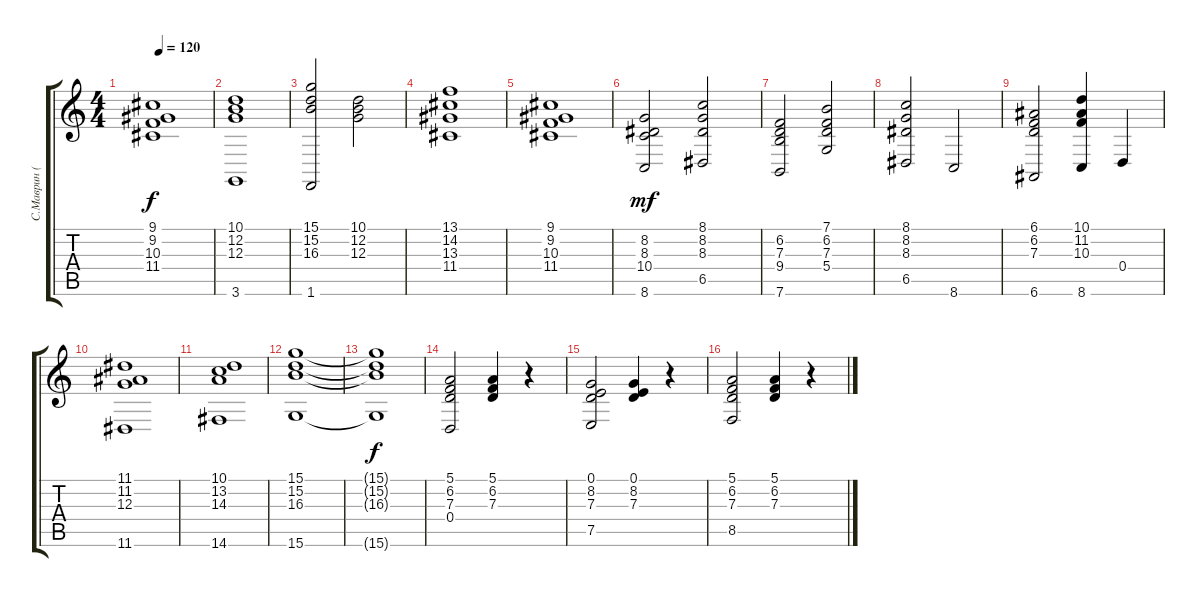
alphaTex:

\track ("С.Маврин (синтезатор)" "С.Маврин (") {instrument stringensemble1}
\staff {score tabs}
\tuning (E4 B3 G3 D3 A2 E2) {hide}
\ts (4 4)
\tempo 120
\clef g2
\ks c
(9.1 9.2 10.3 11.4).1{dy f} |
(10.1 12.2 12.3 3.6).1 |
(15.1 15.2 16.3 1.6).2 (10.1 12.2 12.3).2 |
(13.1 14.2 13.3 11.4).1 |
(9.1 9.2 10.3 11.4).1 |
(8.2 8.3 10.4 8.6).2{dy mf} (8.1 8.2 8.3 6.5).2 |
(6.2 7.3 9.4 7.6).2 (7.1 6.2 7.3 5.4).2 |
(8.1 8.2 8.3 6.5).2 8.6.2 |
(6.1 6.2 7.3 6.6).2 (10.1 11.2 10.3 8.6).4 0.4.4 |
(11.1 11.2 12.3 11.6).1 |
(10.1 13.2 14.3 14.6).1 |
(15.1 15.2 16.3 15.6).1 |
(15.1{t} 15.2{t} 16.3{t} 15.6{t}).1{dy f} |
(5.1 6.2 7.3 0.4).2 (5.1 6.2 7.3).4 r.4 |
(0.1 8.2 7.3 7.5).2 (0.1 8.2 7.3).4 r.4 |
(5.1 6.2 7.3 8.5).2 (5.1 6.2 7.3).4 r.4
